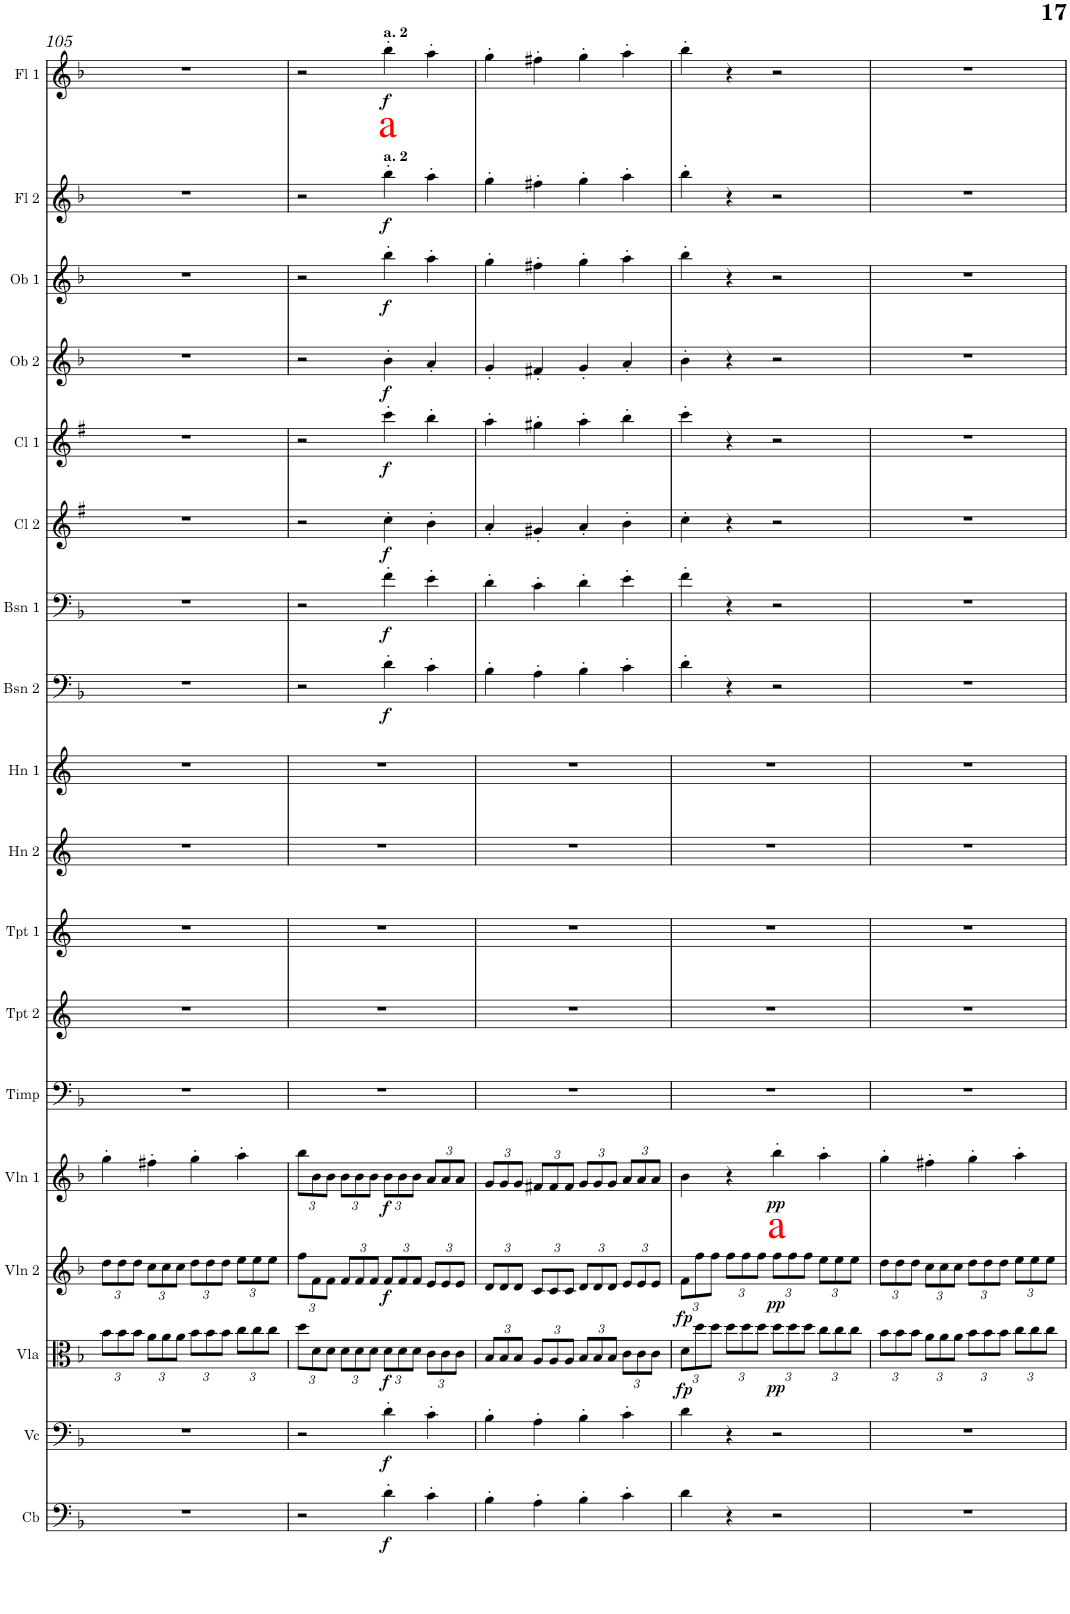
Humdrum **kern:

**kern	**dynam	**kern	**dynam	**kern	**dynam	**kern	**dynam	**kern	**text	**dynam	**kern	**kern	**kern	**kern	**kern	**kern	**dynam	**kern	**dynam	**kern	**dynam	**kern	**dynam	**kern	**dynam	**kern	**dynam	**kern	**dynam	**kern	**text	**dynam
*part18	*part18	*part17	*part17	*part16	*part16	*part15	*part15	*part14	*part14	*part14	*part13	*part12	*part11	*part10	*part9	*part8	*part8	*part7	*part7	*part6	*part6	*part5	*part5	*part4	*part4	*part3	*part3	*part2	*part2	*part1	*part1	*part1
*staff18	*staff18	*staff17	*staff17	*staff16	*staff16	*staff15	*staff15	*staff14	*staff14	*staff14	*staff13	*staff12	*staff11	*staff10	*staff9	*staff8	*staff8	*staff7	*staff7	*staff6	*staff6	*staff5	*staff5	*staff4	*staff4	*staff3	*staff3	*staff2	*staff2	*staff1	*staff1	*staff1
*I"Contrabass	*	*I"Violoncello	*	*I"Viola	*	*I"Violin 2	*	*I"Violin 1	*	*	*I"Timpani	*I"F Trumpet 2	*I"F Trumpet 1	*I"F Horn 2	*I"F Horn 1	*I"Bassoon 2	*	*I"Bassoon 1	*	*I"Bb Clarinet 2	*	*I"Bb Clarinet 1	*	*I"Oboe 2	*	*I"Oboe 1	*	*I"Flute 2	*	*I"Flute 1	*	*
*I'Cb	*	*I'Vc	*	*I'Vla	*	*I'Vln 2	*	*I'Vln 1	*	*	*I'Timp	*I'Tpt 2	*I'Tpt 1	*I'Hn 2	*I'Hn 1	*I'Bsn 2	*	*I'Bsn 1	*	*I'Cl 2	*	*I'Cl 1	*	*I'Ob 2	*	*I'Ob 1	*	*I'Fl 2	*	*I'Fl 1	*	*
!!LO:PB:g=z
*clefF4	*	*clefF4	*	*clefC3	*	*clefG2	*	*clefG2	*	*	*clefF4	*clefG2	*clefG2	*clefG2	*clefG2	*clefF4	*	*clefF4	*	*clefG2	*	*clefG2	*	*clefG2	*	*clefG2	*	*clefG2	*	*clefG2	*	*
*Trd7c12	*	*	*	*	*	*	*	*	*	*	*	*Trd-3c-5	*Trd-3c-5	*Trd4c7	*Trd4c7	*	*	*	*	*Trd1c2	*	*Trd1c2	*	*	*	*	*	*	*	*	*	*
*k[b-]	*	*k[b-]	*	*k[b-]	*	*k[b-]	*	*k[b-]	*	*	*k[b-]	*k[]	*k[]	*k[]	*k[]	*k[b-]	*	*k[b-]	*	*k[f#]	*	*k[f#]	*	*k[b-]	*	*k[b-]	*	*k[b-]	*	*k[b-]	*	*
*M2/2	*	*M2/2	*	*M2/2	*	*M2/2	*	*M2/2	*	*	*M2/2	*M2/2	*M2/2	*M2/2	*M2/2	*M2/2	*	*M2/2	*	*M2/2	*	*M2/2	*	*M2/2	*	*M2/2	*	*M2/2	*	*M2/2	*	*
*met(c|)	*	*met(c|)	*	*met(c|)	*	*met(c|)	*	*met(c|)	*	*	*met(c|)	*met(c|)	*met(c|)	*met(c|)	*met(c|)	*met(c|)	*	*met(c|)	*	*met(c|)	*	*met(c|)	*	*met(c|)	*	*met(c|)	*	*met(c|)	*	*met(c|)	*	*
*	*	*	*	*Xbrackettup	*	*Xbrackettup	*	*	*	*	*	*	*	*	*	*	*	*	*	*	*	*	*	*	*	*	*	*	*	*	*	*
=105	=105	=105	=105	=105	=105	=105	=105	=105	=105	=105	=105	=105	=105	=105	=105	=105	=105	=105	=105	=105	=105	=105	=105	=105	=105	=105	=105	=105	=105	=105	=105	=105
1r	.	1r	.	12b-\L	.	12dd\L	.	4gg'\	.	.	1r	1r	1r	1r	1r	1r	.	1r	.	1r	.	1r	.	1r	.	1r	.	1r	.	1r	.	.
.	.	.	.	12b-\	.	12dd\	.	.	.	.	.	.	.	.	.	.	.	.	.	.	.	.	.	.	.	.	.	.	.	.	.	.
.	.	.	.	12b-\J	.	12dd\J	.	.	.	.	.	.	.	.	.	.	.	.	.	.	.	.	.	.	.	.	.	.	.	.	.	.
.	.	.	.	12a\L	.	12cc\L	.	4ff#X'\	.	.	.	.	.	.	.	.	.	.	.	.	.	.	.	.	.	.	.	.	.	.	.	.
.	.	.	.	12a\	.	12cc\	.	.	.	.	.	.	.	.	.	.	.	.	.	.	.	.	.	.	.	.	.	.	.	.	.	.
.	.	.	.	12a\J	.	12cc\J	.	.	.	.	.	.	.	.	.	.	.	.	.	.	.	.	.	.	.	.	.	.	.	.	.	.
.	.	.	.	12b-\L	.	12dd\L	.	4gg'\	.	.	.	.	.	.	.	.	.	.	.	.	.	.	.	.	.	.	.	.	.	.	.	.
.	.	.	.	12b-\	.	12dd\	.	.	.	.	.	.	.	.	.	.	.	.	.	.	.	.	.	.	.	.	.	.	.	.	.	.
.	.	.	.	12b-\J	.	12dd\J	.	.	.	.	.	.	.	.	.	.	.	.	.	.	.	.	.	.	.	.	.	.	.	.	.	.
.	.	.	.	12cc\L	.	12ee\L	.	4aa'\	.	.	.	.	.	.	.	.	.	.	.	.	.	.	.	.	.	.	.	.	.	.	.	.
.	.	.	.	12cc\	.	12ee\	.	.	.	.	.	.	.	.	.	.	.	.	.	.	.	.	.	.	.	.	.	.	.	.	.	.
.	.	.	.	12cc\J	.	12ee\J	.	.	.	.	.	.	.	.	.	.	.	.	.	.	.	.	.	.	.	.	.	.	.	.	.	.
=106	=106	=106	=106	=106	=106	=106	=106	=106	=106	=106	=106	=106	=106	=106	=106	=106	=106	=106	=106	=106	=106	=106	=106	=106	=106	=106	=106	=106	=106	=106	=106	=106
*	*	*	*	*	*	*	*	*Xbrackettup	*	*	*	*	*	*	*	*	*	*	*	*	*	*	*	*	*	*	*	*	*	*	*	*
2r	.	2r	.	12dd\L	.	12ff\L	.	12bb-\L	.	.	1r	1r	1r	1r	1r	2r	.	2r	.	2r	.	2r	.	2r	.	2r	.	2r	.	2r	.	.
.	.	.	.	12d\	.	12f\	.	12b-\	.	.	.	.	.	.	.	.	.	.	.	.	.	.	.	.	.	.	.	.	.	.	.	.
.	.	.	.	12d\J	.	12f\J	.	12b-\J	.	.	.	.	.	.	.	.	.	.	.	.	.	.	.	.	.	.	.	.	.	.	.	.
.	.	.	.	12d\L	.	12f/L	.	12b-\L	.	.	.	.	.	.	.	.	.	.	.	.	.	.	.	.	.	.	.	.	.	.	.	.
.	.	.	.	12d\	.	12f/	.	12b-\	.	.	.	.	.	.	.	.	.	.	.	.	.	.	.	.	.	.	.	.	.	.	.	.
.	.	.	.	12d\J	.	12f/J	.	12b-\J	.	.	.	.	.	.	.	.	.	.	.	.	.	.	.	.	.	.	.	.	.	.	.	.
!	!	!	!	!	!	!	!	!	!	!	!	!	!	!	!	!	!	!	!	!	!	!	!	!	!	!	!	!	!	!LO:TX:a:B:t=a. 2	!	!
!	!	!	!	!	!	!	!	!	!	!	!	!	!	!	!	!	!	!	!	!	!	!	!	!	!	!	!	!LO:TX:a:B:t=a. 2	!	!	!	!
!	!LO:DY:b	!	!LO:DY:b	!	!LO:DY:b	!	!LO:DY:b	!	!	!LO:DY:b	!	!	!	!	!	!	!LO:DY:b	!	!LO:DY:b	!	!LO:DY:b	!	!LO:DY:b	!	!LO:DY:b	!	!LO:DY:b	!	!LO:DY:b	!	!LO:LY:b:color=#FF0000	!LO:DY:b
4d'\	f	4d'\	f	12d\L	f	12f/L	f	12b-\L	.	f	.	.	.	.	.	4d'\	f	4f'\	f	4cc'\	f	4ccc'\	f	4b-'\	f	4bb-'\	f	4bb-'\	f	4bb-'\	a	f
.	.	.	.	12d\	.	12f/	.	12b-\	.	.	.	.	.	.	.	.	.	.	.	.	.	.	.	.	.	.	.	.	.	.	.	.
.	.	.	.	12d\J	.	12f/J	.	12b-\J	.	.	.	.	.	.	.	.	.	.	.	.	.	.	.	.	.	.	.	.	.	.	.	.
4c'\	.	4c'\	.	12c\L	.	12e/L	.	12a/L	.	.	.	.	.	.	.	4c'\	.	4e'\	.	4b'\	.	4bb'\	.	4a'/	.	4aa'\	.	4aa'\	.	4aa'\	.	.
.	.	.	.	12c\	.	12e/	.	12a/	.	.	.	.	.	.	.	.	.	.	.	.	.	.	.	.	.	.	.	.	.	.	.	.
.	.	.	.	12c\J	.	12e/J	.	12a/J	.	.	.	.	.	.	.	.	.	.	.	.	.	.	.	.	.	.	.	.	.	.	.	.
=107	=107	=107	=107	=107	=107	=107	=107	=107	=107	=107	=107	=107	=107	=107	=107	=107	=107	=107	=107	=107	=107	=107	=107	=107	=107	=107	=107	=107	=107	=107	=107	=107
4B-'\	.	4B-'\	.	12B-/L	.	12d/L	.	12g/L	.	.	1r	1r	1r	1r	1r	4B-'\	.	4d'\	.	4a'/	.	4aa'\	.	4g'/	.	4gg'\	.	4gg'\	.	4gg'\	.	.
.	.	.	.	12B-/	.	12d/	.	12g/	.	.	.	.	.	.	.	.	.	.	.	.	.	.	.	.	.	.	.	.	.	.	.	.
.	.	.	.	12B-/J	.	12d/J	.	12g/J	.	.	.	.	.	.	.	.	.	.	.	.	.	.	.	.	.	.	.	.	.	.	.	.
4A'\	.	4A'\	.	12A/L	.	12c/L	.	12f#X/L	.	.	.	.	.	.	.	4A'\	.	4c'\	.	4g#X'/	.	4gg#X'\	.	4f#X'/	.	4ff#X'\	.	4ff#X'\	.	4ff#X'\	.	.
.	.	.	.	12A/	.	12c/	.	12f#/	.	.	.	.	.	.	.	.	.	.	.	.	.	.	.	.	.	.	.	.	.	.	.	.
.	.	.	.	12A/J	.	12c/J	.	12f#/J	.	.	.	.	.	.	.	.	.	.	.	.	.	.	.	.	.	.	.	.	.	.	.	.
4B-'\	.	4B-'\	.	12B-/L	.	12d/L	.	12g/L	.	.	.	.	.	.	.	4B-'\	.	4d'\	.	4a'/	.	4aa'\	.	4g'/	.	4gg'\	.	4gg'\	.	4gg'\	.	.
.	.	.	.	12B-/	.	12d/	.	12g/	.	.	.	.	.	.	.	.	.	.	.	.	.	.	.	.	.	.	.	.	.	.	.	.
.	.	.	.	12B-/J	.	12d/J	.	12g/J	.	.	.	.	.	.	.	.	.	.	.	.	.	.	.	.	.	.	.	.	.	.	.	.
4c'\	.	4c'\	.	12c\L	.	12e/L	.	12a/L	.	.	.	.	.	.	.	4c'\	.	4e'\	.	4b'\	.	4bb'\	.	4a'/	.	4aa'\	.	4aa'\	.	4aa'\	.	.
.	.	.	.	12c\	.	12e/	.	12a/	.	.	.	.	.	.	.	.	.	.	.	.	.	.	.	.	.	.	.	.	.	.	.	.
.	.	.	.	12c\J	.	12e/J	.	12a/J	.	.	.	.	.	.	.	.	.	.	.	.	.	.	.	.	.	.	.	.	.	.	.	.
=108	=108	=108	=108	=108	=108	=108	=108	=108	=108	=108	=108	=108	=108	=108	=108	=108	=108	=108	=108	=108	=108	=108	=108	=108	=108	=108	=108	=108	=108	=108	=108	=108
!	!	!	!	!	!LO:DY:b	!	!LO:DY:b	!	!	!	!	!	!	!	!	!	!	!	!	!	!	!	!	!	!	!	!	!	!	!	!	!
4d\	.	4d\	.	12d\L	fp	12f\L	fp	4b-\	.	.	1r	1r	1r	1r	1r	4d'\	.	4f'\	.	4cc'\	.	4ccc'\	.	4b-'\	.	4bb-'\	.	4bb-'\	.	4bb-'\	.	.
.	.	.	.	12dd\	.	12ff\	.	.	.	.	.	.	.	.	.	.	.	.	.	.	.	.	.	.	.	.	.	.	.	.	.	.
.	.	.	.	12dd\J	.	12ff\J	.	.	.	.	.	.	.	.	.	.	.	.	.	.	.	.	.	.	.	.	.	.	.	.	.	.
4r	.	4r	.	12dd\L	.	12ff\L	.	4r	.	.	.	.	.	.	.	4r	.	4r	.	4r	.	4r	.	4r	.	4r	.	4r	.	4r	.	.
.	.	.	.	12dd\	.	12ff\	.	.	.	.	.	.	.	.	.	.	.	.	.	.	.	.	.	.	.	.	.	.	.	.	.	.
.	.	.	.	12dd\J	.	12ff\J	.	.	.	.	.	.	.	.	.	.	.	.	.	.	.	.	.	.	.	.	.	.	.	.	.	.
!	!	!	!	!	!LO:DY:b	!	!LO:DY:b	!	!LO:LY:b:color=#FF0000	!LO:DY:b	!	!	!	!	!	!	!	!	!	!	!	!	!	!	!	!	!	!	!	!	!	!
2r	.	2r	.	12dd\L	pp	12ff\L	pp	4bb-'\	a	pp	.	.	.	.	.	2r	.	2r	.	2r	.	2r	.	2r	.	2r	.	2r	.	2r	.	.
.	.	.	.	12dd\	.	12ff\	.	.	.	.	.	.	.	.	.	.	.	.	.	.	.	.	.	.	.	.	.	.	.	.	.	.
.	.	.	.	12dd\J	.	12ff\J	.	.	.	.	.	.	.	.	.	.	.	.	.	.	.	.	.	.	.	.	.	.	.	.	.	.
.	.	.	.	12cc\L	.	12ee\L	.	4aa'\	.	.	.	.	.	.	.	.	.	.	.	.	.	.	.	.	.	.	.	.	.	.	.	.
.	.	.	.	12cc\	.	12ee\	.	.	.	.	.	.	.	.	.	.	.	.	.	.	.	.	.	.	.	.	.	.	.	.	.	.
.	.	.	.	12cc\J	.	12ee\J	.	.	.	.	.	.	.	.	.	.	.	.	.	.	.	.	.	.	.	.	.	.	.	.	.	.
=109	=109	=109	=109	=109	=109	=109	=109	=109	=109	=109	=109	=109	=109	=109	=109	=109	=109	=109	=109	=109	=109	=109	=109	=109	=109	=109	=109	=109	=109	=109	=109	=109
1r	.	1r	.	12b-\L	.	12dd\L	.	4gg'\	.	.	1r	1r	1r	1r	1r	1r	.	1r	.	1r	.	1r	.	1r	.	1r	.	1r	.	1r	.	.
.	.	.	.	12b-\	.	12dd\	.	.	.	.	.	.	.	.	.	.	.	.	.	.	.	.	.	.	.	.	.	.	.	.	.	.
.	.	.	.	12b-\J	.	12dd\J	.	.	.	.	.	.	.	.	.	.	.	.	.	.	.	.	.	.	.	.	.	.	.	.	.	.
.	.	.	.	12a\L	.	12cc\L	.	4ff#X'\	.	.	.	.	.	.	.	.	.	.	.	.	.	.	.	.	.	.	.	.	.	.	.	.
.	.	.	.	12a\	.	12cc\	.	.	.	.	.	.	.	.	.	.	.	.	.	.	.	.	.	.	.	.	.	.	.	.	.	.
.	.	.	.	12a\J	.	12cc\J	.	.	.	.	.	.	.	.	.	.	.	.	.	.	.	.	.	.	.	.	.	.	.	.	.	.
.	.	.	.	12b-\L	.	12dd\L	.	4gg'\	.	.	.	.	.	.	.	.	.	.	.	.	.	.	.	.	.	.	.	.	.	.	.	.
.	.	.	.	12b-\	.	12dd\	.	.	.	.	.	.	.	.	.	.	.	.	.	.	.	.	.	.	.	.	.	.	.	.	.	.
.	.	.	.	12b-\J	.	12dd\J	.	.	.	.	.	.	.	.	.	.	.	.	.	.	.	.	.	.	.	.	.	.	.	.	.	.
.	.	.	.	12cc\L	.	12ee\L	.	4aa'\	.	.	.	.	.	.	.	.	.	.	.	.	.	.	.	.	.	.	.	.	.	.	.	.
.	.	.	.	12cc\	.	12ee\	.	.	.	.	.	.	.	.	.	.	.	.	.	.	.	.	.	.	.	.	.	.	.	.	.	.
.	.	.	.	12cc\J	.	12ee\J	.	.	.	.	.	.	.	.	.	.	.	.	.	.	.	.	.	.	.	.	.	.	.	.	.	.
=	=	=	=	=	=	=	=	=	=	=	=	=	=	=	=	=	=	=	=	=	=	=	=	=	=	=	=	=	=	=	=	=
*-	*-	*-	*-	*-	*-	*-	*-	*-	*-	*-	*-	*-	*-	*-	*-	*-	*-	*-	*-	*-	*-	*-	*-	*-	*-	*-	*-	*-	*-	*-	*-	*-
